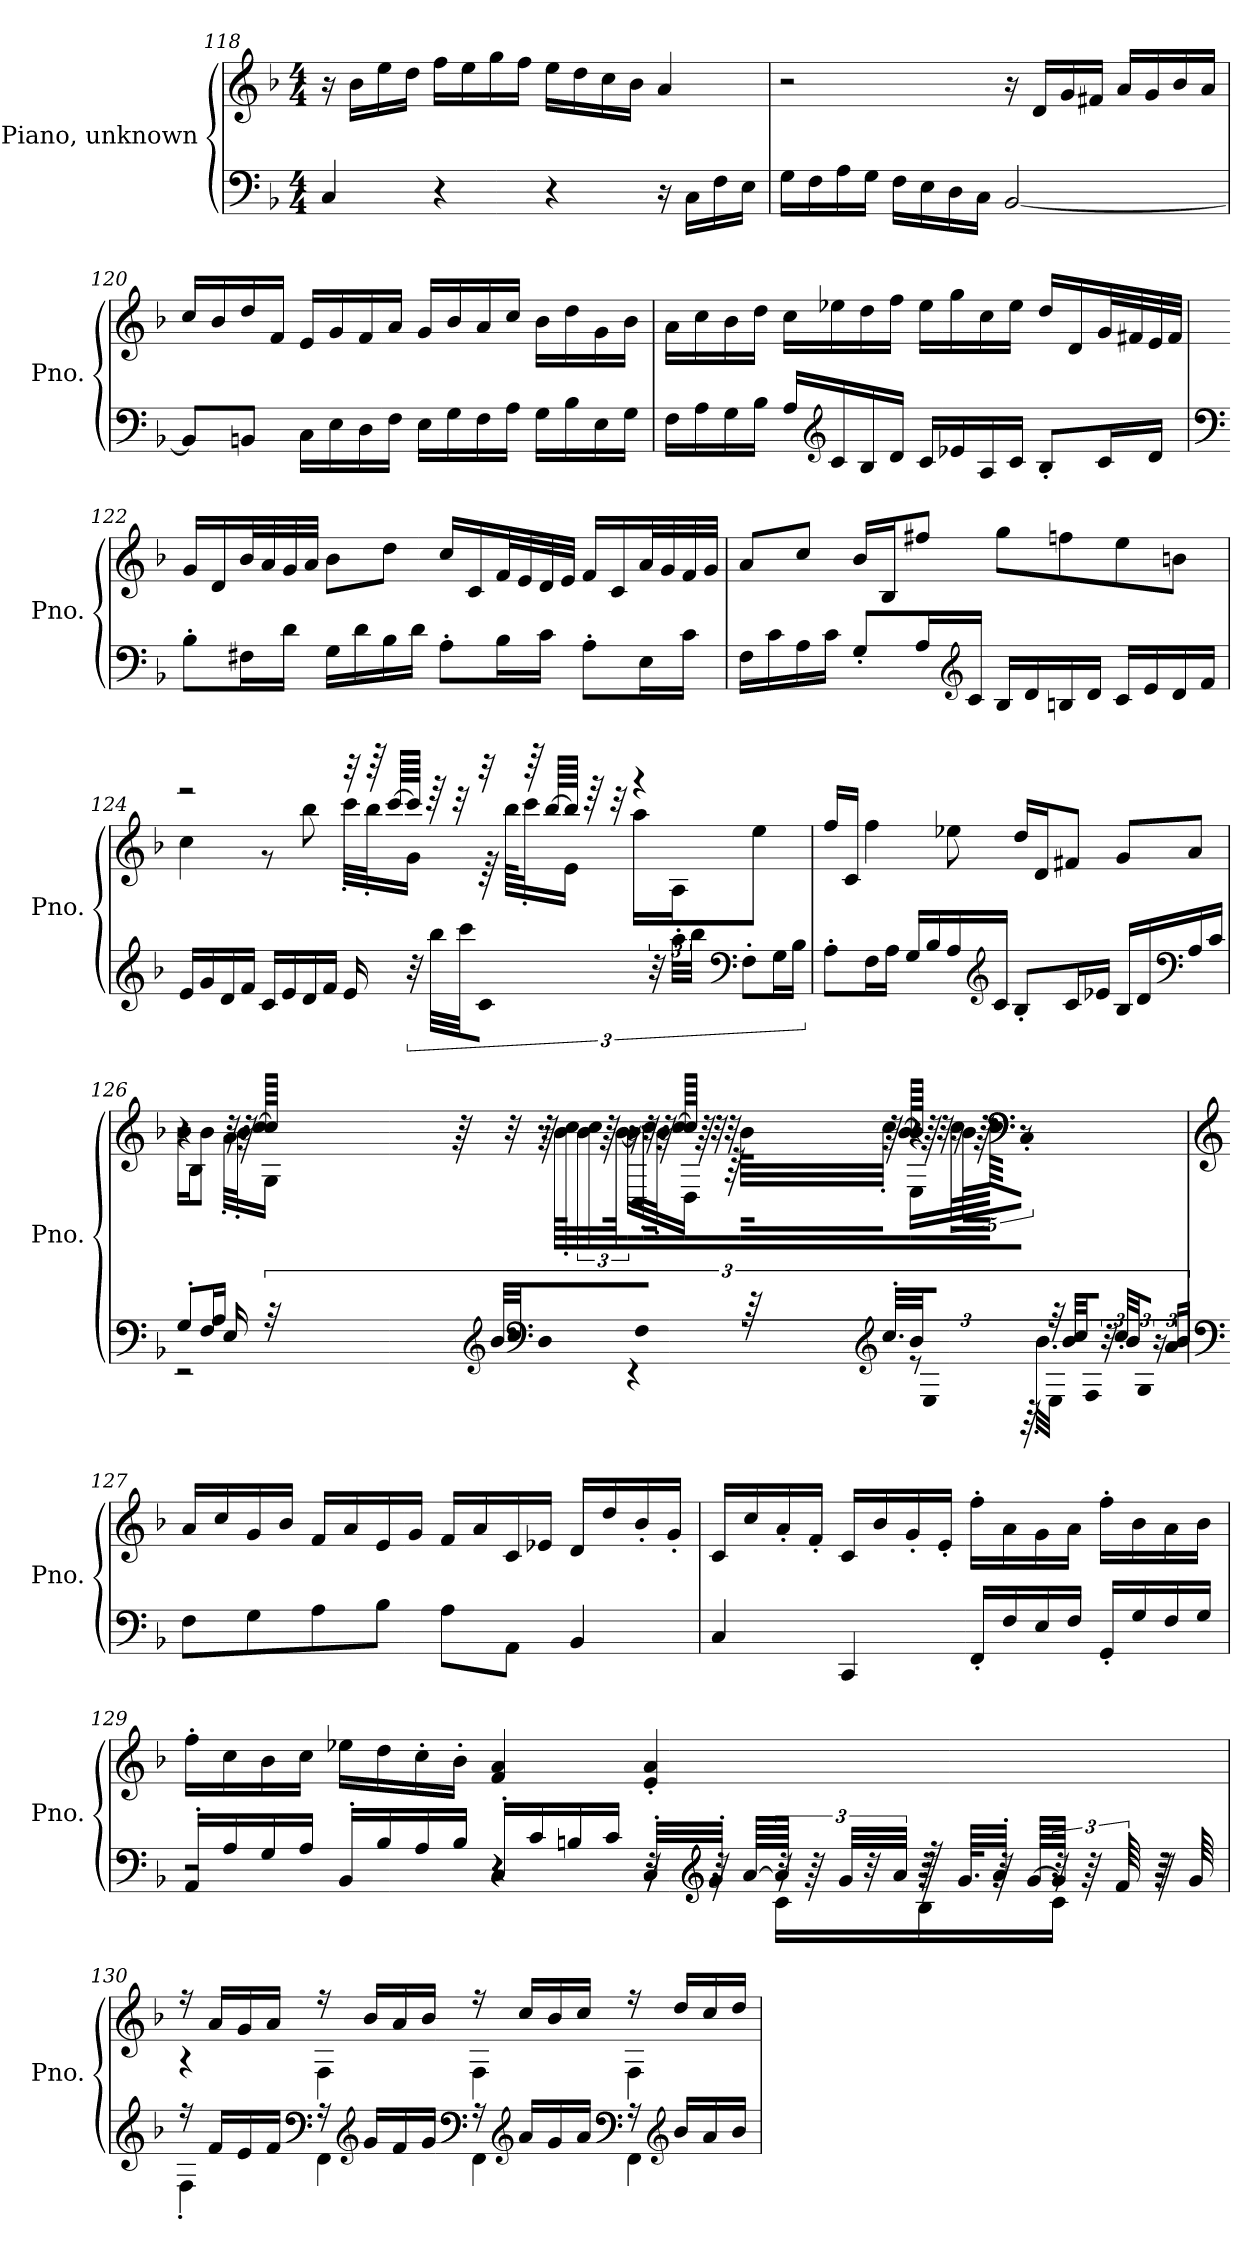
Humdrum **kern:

**kern	**kern
*part1	*part1
*staff2	*staff1
*I"Piano, unknown	*
*I'Pno.	*
!!LO:LB:g=z
*clefF4	*clefG2
*k[b-]	*k[b-]
*M4/4	*M4/4
=118	=118
4C/	16r
.	16b-\LL
.	16ee\
.	16dd\JJ
4r	16ff\LL
.	16ee\
.	16gg\
.	16ff\JJ
4r	16ee\LL
.	16dd\
.	16cc\
.	16b-\JJ
16r	4a/
16C\LL	.
16F\	.
16E\JJ	.
=119	=119
16G\LL	2r
16F\	.
16A\	.
16G\JJ	.
16F\LL	.
16E\	.
16D\	.
16C\JJ	.
[2BB-/	16r
.	16d/LL
.	16g/
.	16f#X/JJ
.	16a/LL
.	16g/
.	16b-/
.	16a/JJ
!!LO:LB:g=z
=120	=120
8BB-/L]	16cc/LL
.	16b-/
8BBn/J	16dd/
.	16f/JJ
16C\LL	16e/LL
16E\	16g/
16D\	16f/
16F\JJ	16a/JJ
16E\LL	16g/LL
16G\	16b-/
16F\	16a/
16A\JJ	16cc/JJ
16G\LL	16b-\LL
16B-\	16dd\
16E\	16g\
16G\JJ	16b-\JJ
=121	=121
16F\LL	16a\LL
16A\	16cc\
16G\	16b-\
16B-\JJ	16dd\JJ
16A/LL	16cc\LL
*clefG2	*
16c/	16ee-X\
16B-/	16dd\
16d/JJ	16ff\JJ
16c/LL	16ee-\LL
16e-X/	16gg\
16A/	16cc\
16c/JJ	16ee-\JJ
8B-'/L	16dd/LL
.	16d/
16c/L	32g/L
.	32f#X/
16d/JJ	32e/
.	32f#/JJJ
!!LO:LB:g=z
=122	=122
*clefF4	*
8B-'\L	16g/LL
.	16d/
16F#X\L	32b-/L
.	32a/
16d\JJ	32g/
.	32a/JJJ
16G\LL	8b-\L
16d\	.
16B-\	8dd\J
16d\JJ	.
8A'\L	16cc/LL
.	16c/
16B-\L	32f/L
.	32e/
16c\JJ	32d/
.	32e/JJJ
8A'\L	16f/LL
.	16c/
16E\L	32a/L
.	32g/
16c\JJ	32f/
.	32g/JJJ
=123	=123
16F\LL	8a/L
16c\	.
16A\	8cc/J
16c\JJ	.
8G'/L	16b-/LL
.	16B-/J
16A/L	8ff#X/J
*clefG2	*
16c/JJ	.
16B-/LL	8gg\L
16d/	.
16Bn/	8ffn\
16d/JJ	.
16c/LL	8ee\
16e/	.
16d/	8bn\J
16f/JJ	.
!!LO:PB:g=z
=124	=124
*	*^
16e/LL	2r	4cc\
16g/	.	.
16d/	.	.
16f/JJ	.	.
16c/LL	.	8r
16e/	.	.
16d/	.	8bb-\
16f/JJ	.	.
16e/	32r	32ccc'\LLL
.	64r	32bb-'\J
.	[64ccc/LLLL	.
48r	64ccc/JJJJ]	16g\JJ
.	64r	.
48bb-\LLL	.	.
.	32r	.
48ccc\J	.	.
16c\JJ	32r	64r
.	.	64bb-\KLLL
.	64r	32ccc'\J
.	[64bb-/LLLL	.
48r	64bb-/JJJJ]	16e\JJ
.	64r	.
48aa'\LLL	.	.
.	32r	.
48bb-\JJJ	.	.
*clefF4	*	*
8F'\L	4r	16aa\LL
.	.	16A\J
16G\L	.	8ee\J
16B-\JJ	.	.
*	*v	*v
!!LO:LB:g=z
=125	=125
8A'\L	16ff/LL
.	16c/JJ
16F\L	4ff\
16A\JJ	.
16G/LL	.
16B-/	.
16A/	8ee-X\
*clefG2	*
16c/JJ	.
8B-'/L	16dd/LL
.	16d/J
16c/L	8f#X/J
16e-X/JJ	.
16B-/LL	8g/L
16d/	.
*clefF4	*
16A/	8a/J
16c/JJ	.
!!LO:LB:g=z
=126	=126
*^	*^
*	*	*	*^
8G'/L	2r	2r	16b-\LL	4r
.	.	.	16B-\J	.
16F/L	.	.	8b-\J	.
16A/JJ	.	.	.	.
16E/	.	.	32a'\LLL	32r
.	.	.	32b-'\J	64r
.	.	.	.	[64cc/LLLL
48r	.	.	16G\JJ	64cc/JJJJ]
.	.	.	.	64r
*clefG2	*	*	*	*
48b-/LLL	.	.	.	.
.	.	.	.	32r
48cc/J	.	.	.	.
*clefF4	*	*	*	*
16D/	.	.	64r	8r
.	.	.	64b-\KLLL	.
.	.	.	32cc'\	.
16F/JJ	.	.	48b-\	.
.	.	.	48cc\JJJ	.
.	.	.	96r	.
.	.	.	[96b-\	.
96r	4r	16r	16b-\LL]	4C'/
*clefG2	*	*	*	*
48.cc'/LLL	.	.	.	.
48b-/J	.	.	.	.
16E/JJ	.	32r	32cc'\L	.
.	.	64r	32b-'\J	.
.	.	[64cc/LLLL	.	.
48r	.	64cc/JJJJ]	16D\JJ	.
.	.	64r	.	.
48b-/LLL	.	.	.	.
.	.	32r	.	.
48cc/J	.	.	.	.
16F/JJ	.	32r	64r	.
.	.	.	64b-\KLLL	.
.	.	64r	32cc'\JJJ	.
.	.	[64b-/LLLL	.	.
48r	8r	64b-/JJJJ]	16E\LL	4r
.	.	64r	.	.
48cc'/LLL	.	.	.	.
.	.	32r	.	.
48b-/J	.	.	.	.
16G/JJ	.	16r	40cc\L	.
.	.	.	80b-\JJJk	.
.	.	.	80r	.
.	.	.	80cc\KKKL	.
*	*	*clefF4	*	*
24r	64r	8r	8C'\J	.
.	32.b-'\KLL	.	.	.
24a/LL	.	.	.	.
.	16E\JJ	.	.	.
24b-/JJ	.	.	.	.
*v	*v	*	*	*
*	*v	*v	*v
!!LO:LB:g=z
=127	=127
*clefF4	*clefG2
8F\L	16a/LL
.	16cc/
8G\	16g/
.	16b-/JJ
8A\	16f/LL
.	16a/
8B-\J	16e/
.	16g/JJ
8A\L	16f/LL
.	16a/
8AA\J	16c/
.	16e-X/JJ
4BB-/	16d/LL
.	16dd/
.	16b-'/
.	16g'/JJ
=128	=128
4C/	16c/LL
.	16cc/
.	16a'/
.	16f'/JJ
4CC/	16c/LL
.	16b-/
.	16g'/
.	16e'/JJ
16FF'/LL	16ff'\LL
16F/	16a\
16E/	16g\
16F/JJ	16a\JJ
16GG'/LL	16ff'\LL
16G/	16b-\
16F/	16a\
16G/JJ	16b-\JJ
!!LO:LB:g=z
=129	=129
*^	*
*	*^	*
2r	2r	16AA'/LL	16ff'\LL
.	.	16A/	16cc\
.	.	16G/	16b-\
.	.	16A/JJ	16cc\JJ
.	.	16BB-'/LL	16ee-X\LL
.	.	16B-/	16dd\
.	.	16A/	16cc'\
.	.	16B-/JJ	16b-'\JJ
4r	4r	16C'/LL	4f/ 4a/
.	.	16c/	.
.	.	16Bn/	.
.	.	16c/JJ	.
32r	16r	32C'/LLL	4e/' 4a/'
*clefG2	*	*	*
64r	.	32g'/JJJ	.
[64a/LLLL	.	.	.
64a/JJJJ]	16c\LL	48r	.
64r	.	.	.
.	.	48g/LLL	.
32r	.	.	.
.	.	48a/JJJ	.
32r	16B\	128r	.
.	.	64.g/KLLL	.
64r	.	32a'/JJJ	.
[64g/LLLL	.	.	.
64g/JJJJ]	16c\JJ	48r	.
64r	.	.	.
.	.	96f/	.
64r	.	32r	.
64g/	.	.	.
*	*v	*v	*
!!LO:LB:g=z
=130	=130	=130
*	*	*^
16r	4F'\	16r	4r
16f/LL	.	16a/LL	.
16e/	.	16g/	.
16f/JJ	.	16a/JJ	.
*clefF4	*	*	*
16r	4FF\	16r	4F\
*clefG2	*	*	*
16g/LL	.	16b-/LL	.
16f/	.	16a/	.
16g/JJ	.	16b-/JJ	.
*clefF4	*	*	*
16r	4FF\	16r	4F\
*clefG2	*	*	*
16a/LL	.	16cc/LL	.
16g/	.	16b-/	.
16a/JJ	.	16cc/JJ	.
*clefF4	*	*	*
16r	4FF\	16r	4F\
*clefG2	*	*	*
16b-/LL	.	16dd/LL	.
16a/	.	16cc/	.
16b-/JJ	.	16dd/JJ	.
*v	*v	*	*
*	*v	*v
=	=
*-	*-
